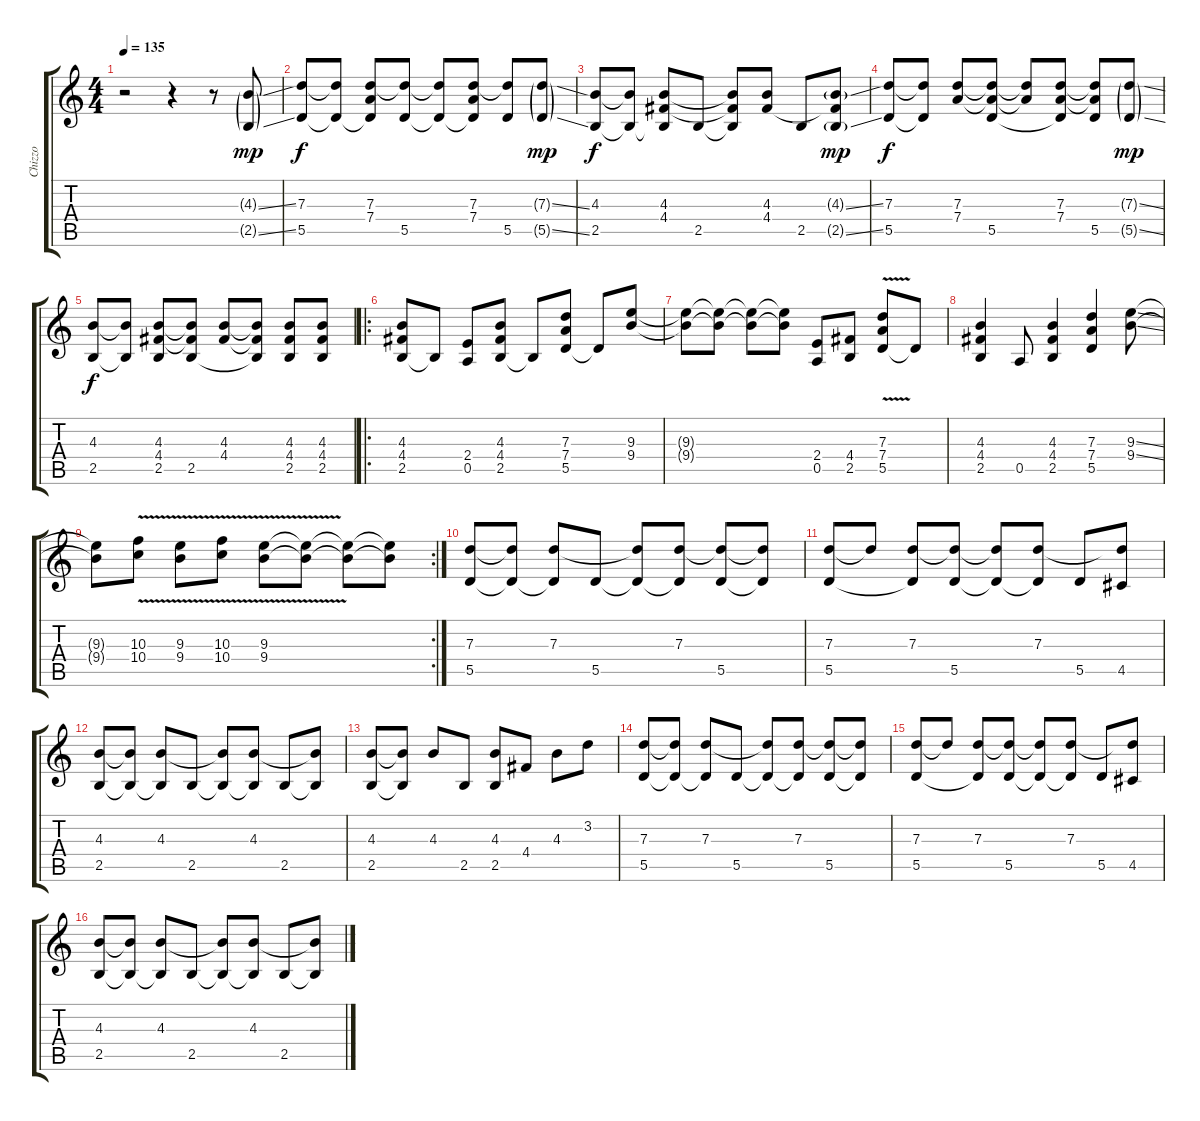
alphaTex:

\track ("Chizzo" "Chizzo") {instrument electricguitarjazz}
\staff {score tabs}
\tuning (E4 B3 G3 D3 A2 E2) {hide}
\ts (4 4)
\tempo 135
\clef g2
\ks c
r.2{dy mp instrument electricguitarjazz} r.4 r.8 (4.3{ss g} 2.5{ss g}).8 |
(7.3 5.5).8{dy f} (7.3{t} 5.5{t}).8 (7.3 7.4 5.5{t}).8 (7.3{t} 5.5).8 (7.3{t} 5.5{t}).8 (7.3 7.4 5.5{t}).8 (7.3{t} 5.5).8 (7.3{ss g} 5.5{ss g}).8{dy mp} |
(4.3 2.5).8{dy f} (4.3{t} 2.5{t}).8 (4.3 4.4 2.5{t}).8 2.5.8 (4.3{t} 4.4{t} 2.5{t}).8 (4.3 4.4).8 2.5.8 (4.3{ss g} 4.4{t} 2.5{ss g}).8{dy mp} |
(7.3 5.5).8{dy f} (7.3{t} 5.5{t}).8 (7.3 7.4).8 (7.3{t} 7.4{t} 5.5).8 (7.3{t} 7.4{t}).8 (7.3 7.4 5.5{t}).8 (7.3{t} 7.4{t} 5.5).8 (7.3{ss g} 5.5{ss g}).8{dy mp} |
(4.3 2.5).8{dy f} (4.3{t} 2.5{t}).8 (4.3 4.4 2.5).8 (4.3{t} 4.4{t} 2.5).8 (4.3 4.4).8 (4.3{t} 4.4{t} 2.5{t}).8 (4.3 4.4 2.5).8 (4.3 4.4 2.5).8 |
\ro
(4.3 4.4 2.5).8{instrument distortionguitar} 2.5{t}.8 (2.4 0.5).8 (4.3 4.4 2.5).8 2.5{t}.8 (7.3 7.4 5.5).8 5.5{t}.8 (9.3 9.4).8 |
(9.3{t} 9.4{t}).8 (9.3{t} 9.4{t}).8 (9.3{t} 9.4{t}).8 (9.3{t} 9.4{t}).8 (2.4 0.5).8 (4.4 2.5).8 (7.3{v} 7.4 5.5).8 5.5{t}.8 |
(4.3 4.4 2.5).4 0.5.8 (4.3 4.4 2.5).4 (7.3 7.4 5.5).4 (9.3{ss} 9.4{ss}).8 |
\rc 2
(9.3{t} 9.4{t}).8 (10.3{v} 10.4).8 (9.3{v} 9.4).8 (10.3{v} 10.4).8 (9.3{v} 9.4).8 (9.3{t} 9.4{t}).8 (9.3{t} 9.4{t}).8 (9.3{t} 9.4{t}).8 |
(7.3 5.5).8 (7.3{t} 5.5{t}).8 (7.3 5.5{t}).8 5.5.8 (7.3{t} 5.5{t}).8 (7.3 5.5{t}).8 (7.3{t} 5.5).8 (7.3{t} 5.5{t}).8 |
(7.3 5.5).8 7.3{t}.8 (7.3 5.5{t}).8 (7.3{t} 5.5).8 (7.3{t} 5.5{t}).8 (7.3 5.5{t}).8 5.5.8 (7.3{t} 4.5).8 |
(4.3 2.5).8 (4.3{t} 2.5{t}).8 (4.3 2.5{t}).8 2.5.8 (4.3{t} 2.5{t}).8 (4.3 2.5{t}).8 2.5.8 (4.3{t} 2.5{t}).8 |
(4.3 2.5).8 (4.3{t} 2.5{t}).8 4.3.8 2.5.8 (4.3 2.5).8 4.4.8 4.3.8 3.2.8 |
(7.3 5.5).8 (7.3{t} 5.5{t}).8 (7.3 5.5{t}).8 5.5.8 (7.3{t} 5.5{t}).8 (7.3 5.5{t}).8 (7.3{t} 5.5).8 (7.3{t} 5.5{t}).8 |
(7.3 5.5).8 7.3{t}.8 (7.3 5.5{t}).8 (7.3{t} 5.5).8 (7.3{t} 5.5{t}).8 (7.3 5.5{t}).8 5.5.8 (7.3{t} 4.5).8 |
(4.3 2.5).8 (4.3{t} 2.5{t}).8 (4.3 2.5{t}).8 2.5.8 (4.3{t} 2.5{t}).8 (4.3 2.5{t}).8 2.5.8 (4.3{t} 2.5{t}).8
